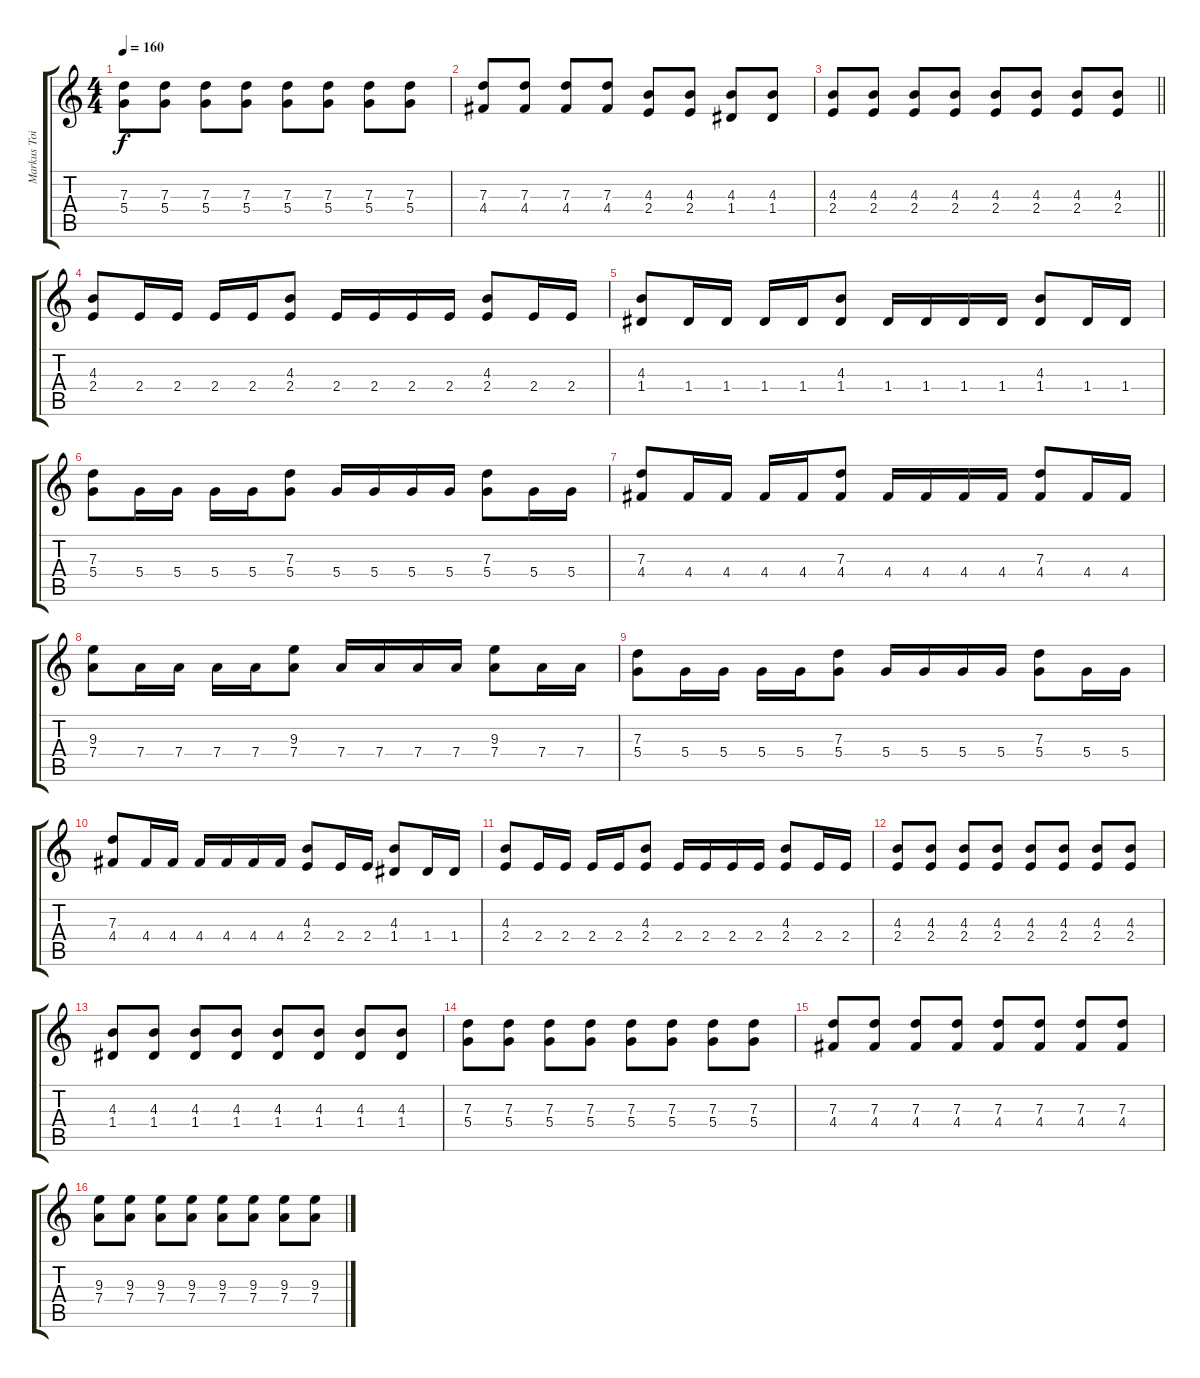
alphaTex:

\track ("Markus Toivonen" "Markus Toi") {instrument distortionguitar}
\staff {score tabs}
\tuning (E4 B3 G3 D3 A2 E2) {hide}
\ts (4 4)
\tempo 160
\clef g2
\ks c
(7.3 5.4).8{dy f} (7.3 5.4).8 (7.3 5.4).8 (7.3 5.4).8 (7.3 5.4).8 (7.3 5.4).8 (7.3 5.4).8 (7.3 5.4).8 |
(7.3 4.4).8 (7.3 4.4).8 (7.3 4.4).8 (7.3 4.4).8 (4.3 2.4).8 (4.3 2.4).8 (4.3 1.4).8 (4.3 1.4).8 |
\barLineRight lightlight
(4.3 2.4).8 (4.3 2.4).8 (4.3 2.4).8 (4.3 2.4).8 (4.3 2.4).8 (4.3 2.4).8 (4.3 2.4).8 (4.3 2.4).8 |
(4.3 2.4).8 2.4.16 2.4.16 2.4.16 2.4.16 (4.3 2.4).8 2.4.16 2.4.16 2.4.16 2.4.16 (4.3 2.4).8 2.4.16 2.4.16 |
(4.3 1.4).8 1.4.16 1.4.16 1.4.16 1.4.16 (4.3 1.4).8 1.4.16 1.4.16 1.4.16 1.4.16 (4.3 1.4).8 1.4.16 1.4.16 |
(7.3 5.4).8 5.4.16 5.4.16 5.4.16 5.4.16 (7.3 5.4).8 5.4.16 5.4.16 5.4.16 5.4.16 (7.3 5.4).8 5.4.16 5.4.16 |
(7.3 4.4).8 4.4.16 4.4.16 4.4.16 4.4.16 (7.3 4.4).8 4.4.16 4.4.16 4.4.16 4.4.16 (7.3 4.4).8 4.4.16 4.4.16 |
(9.3 7.4).8 7.4.16 7.4.16 7.4.16 7.4.16 (9.3 7.4).8 7.4.16 7.4.16 7.4.16 7.4.16 (9.3 7.4).8 7.4.16 7.4.16 |
(7.3 5.4).8 5.4.16 5.4.16 5.4.16 5.4.16 (7.3 5.4).8 5.4.16 5.4.16 5.4.16 5.4.16 (7.3 5.4).8 5.4.16 5.4.16 |
(7.3 4.4).8 4.4.16 4.4.16 4.4.16 4.4.16 4.4.16 4.4.16 (4.3 2.4).8 2.4.16 2.4.16 (4.3 1.4).8 1.4.16 1.4.16 |
(4.3 2.4).8 2.4.16 2.4.16 2.4.16 2.4.16 (4.3 2.4).8 2.4.16 2.4.16 2.4.16 2.4.16 (4.3 2.4).8 2.4.16 2.4.16 |
(4.3 2.4).8 (4.3 2.4).8 (4.3 2.4).8 (4.3 2.4).8 (4.3 2.4).8 (4.3 2.4).8 (4.3 2.4).8 (4.3 2.4).8 |
(4.3 1.4).8 (4.3 1.4).8 (4.3 1.4).8 (4.3 1.4).8 (4.3 1.4).8 (4.3 1.4).8 (4.3 1.4).8 (4.3 1.4).8 |
(7.3 5.4).8 (7.3 5.4).8 (7.3 5.4).8 (7.3 5.4).8 (7.3 5.4).8 (7.3 5.4).8 (7.3 5.4).8 (7.3 5.4).8 |
(7.3 4.4).8 (7.3 4.4).8 (7.3 4.4).8 (7.3 4.4).8 (7.3 4.4).8 (7.3 4.4).8 (7.3 4.4).8 (7.3 4.4).8 |
(9.3 7.4).8 (9.3 7.4).8 (9.3 7.4).8 (9.3 7.4).8 (9.3 7.4).8 (9.3 7.4).8 (9.3 7.4).8 (9.3 7.4).8
